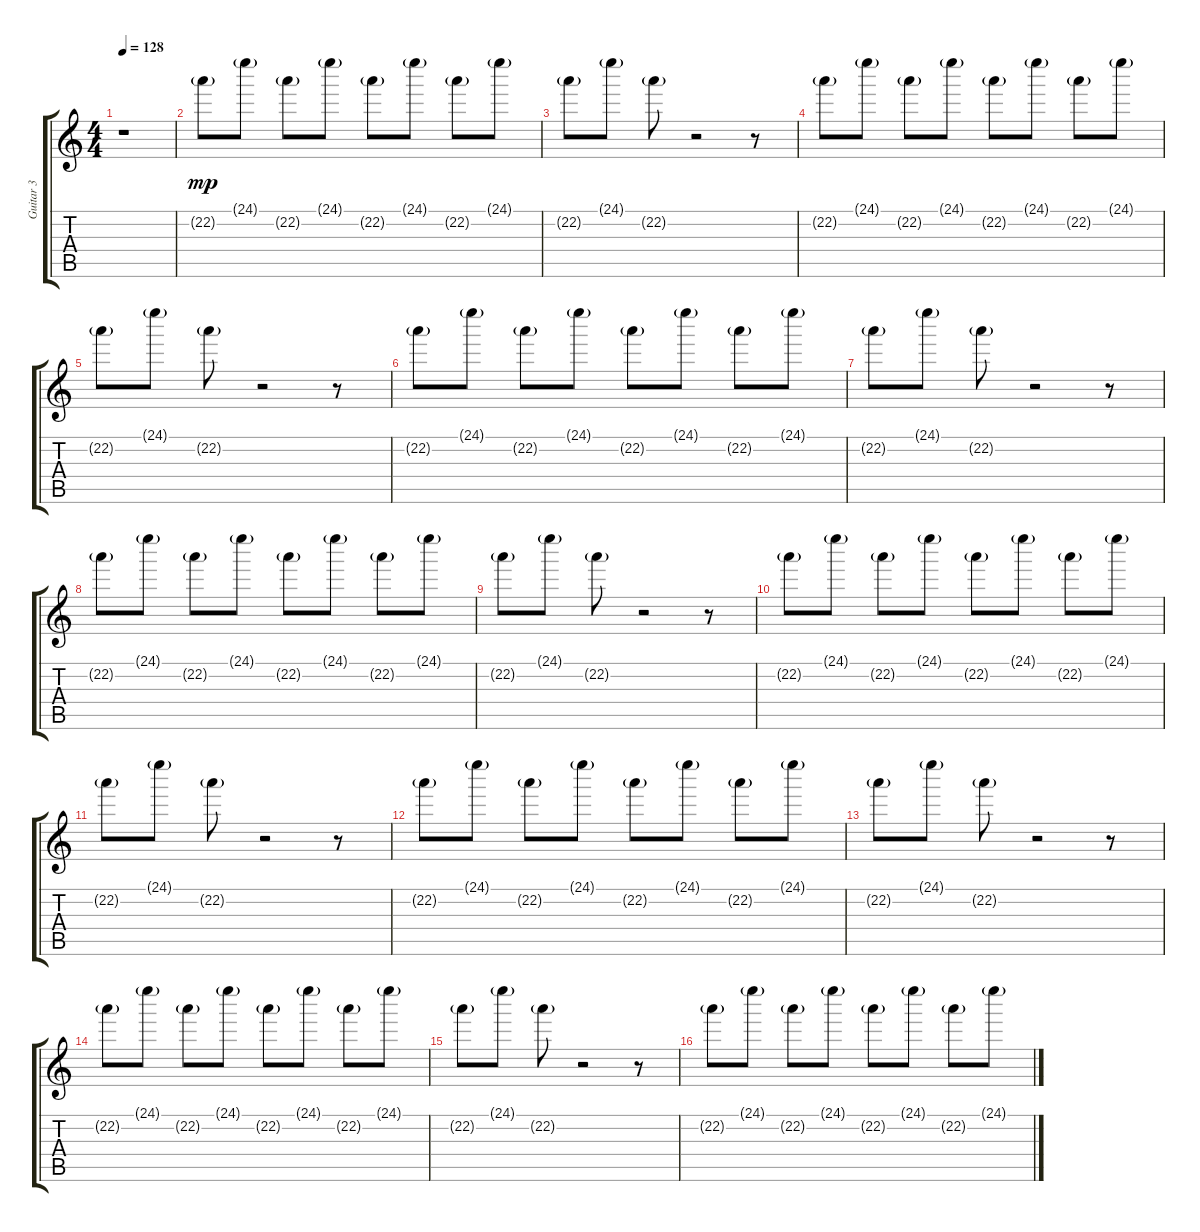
\track ("Guitar 3" "Guitar 3") {instrument electricguitarjazz}
\staff {score tabs}
\tuning (E4 B3 G3 D3 A2 E2) {hide}
\ts (4 4)
\tempo 128
\clef g2
\ks c
r.1{dy f} |
22.2{g}.8{dy mp} 24.1{g}.8 22.2{g}.8 24.1{g}.8 22.2{g}.8 24.1{g}.8 22.2{g}.8 24.1{g}.8 |
22.2{g}.8 24.1{g}.8 22.2{g}.8 r.2 r.8 |
22.2{g}.8 24.1{g}.8 22.2{g}.8 24.1{g}.8 22.2{g}.8 24.1{g}.8 22.2{g}.8 24.1{g}.8 |
22.2{g}.8 24.1{g}.8 22.2{g}.8 r.2 r.8 |
22.2{g}.8 24.1{g}.8 22.2{g}.8 24.1{g}.8 22.2{g}.8 24.1{g}.8 22.2{g}.8 24.1{g}.8 |
22.2{g}.8 24.1{g}.8 22.2{g}.8 r.2 r.8 |
22.2{g}.8 24.1{g}.8 22.2{g}.8 24.1{g}.8 22.2{g}.8 24.1{g}.8 22.2{g}.8 24.1{g}.8 |
22.2{g}.8 24.1{g}.8 22.2{g}.8 r.2 r.8 |
22.2{g}.8 24.1{g}.8 22.2{g}.8 24.1{g}.8 22.2{g}.8 24.1{g}.8 22.2{g}.8 24.1{g}.8 |
22.2{g}.8 24.1{g}.8 22.2{g}.8 r.2 r.8 |
22.2{g}.8 24.1{g}.8 22.2{g}.8 24.1{g}.8 22.2{g}.8 24.1{g}.8 22.2{g}.8 24.1{g}.8 |
22.2{g}.8 24.1{g}.8 22.2{g}.8 r.2 r.8 |
22.2{g}.8 24.1{g}.8 22.2{g}.8 24.1{g}.8 22.2{g}.8 24.1{g}.8 22.2{g}.8 24.1{g}.8 |
22.2{g}.8 24.1{g}.8 22.2{g}.8 r.2 r.8 |
22.2{g}.8 24.1{g}.8 22.2{g}.8 24.1{g}.8 22.2{g}.8 24.1{g}.8 22.2{g}.8 24.1{g}.8
